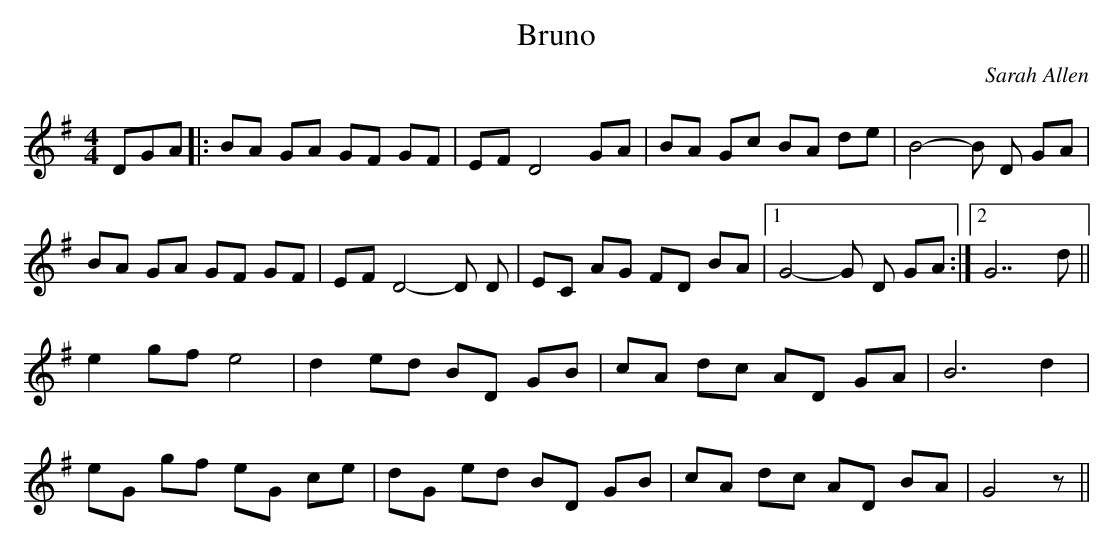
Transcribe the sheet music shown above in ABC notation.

X:1
T:Bruno
C:Sarah Allen
M:4/4
L:1/8
K:G
DGA |: BA GA GF GF | EF D4 GA | BA Gc BA de | B4- B D GA |
BA GA GF GF | EF D4- D D | EC AG FD BA |1 G4- G D GA :|2 G7 d ||
e2 gf e4 | d2 ed BD GB| cA dc AD GA | B6 d2 |
eG gf eG ce | dG ed BD GB | cA dc AD BA | G4 z  ||
